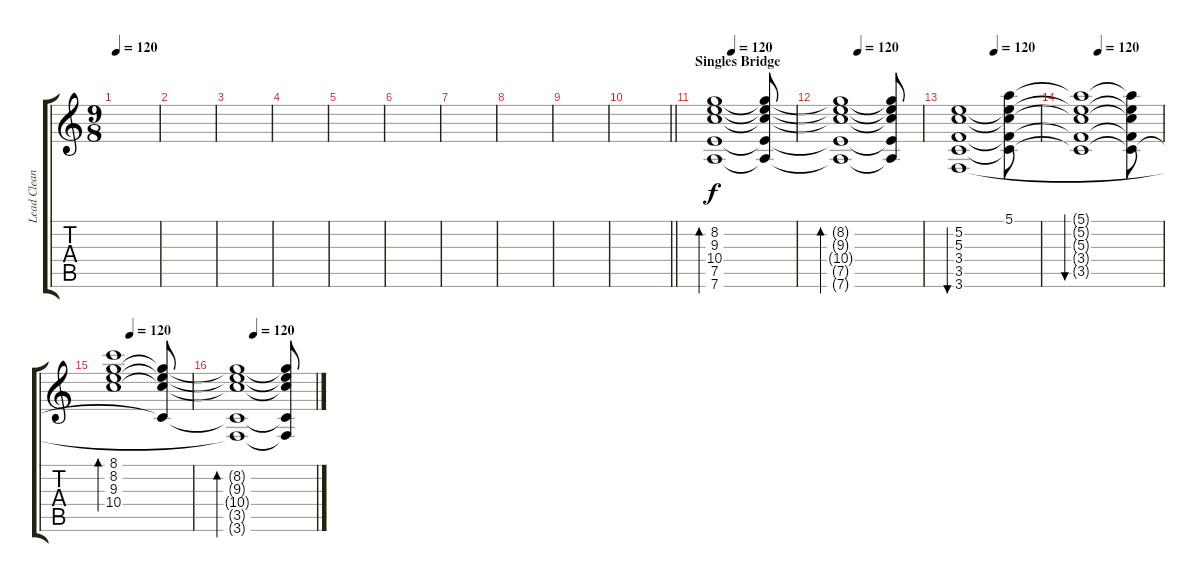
\track ("Lead Clean" "Lead Clean") {instrument electricguitarjazz}
\staff {score tabs}
\tuning (E4 B3 G3 D3 A2 D2) {hide}
\ts (9 8)
\tempo 120
\clef g2
\ks c
|
|
|
|
|
|
|
|
|
\barLineRight lightlight
|
\section ("" "Singles Bridge")
\tempo (120 0.2222222222222222)
(8.2 9.3 10.4 7.5 7.6).1{bd 240 dy f} (8.2{t} 9.3{t} 10.4{t} 7.5{t} 7.6{t}).8 |
\tempo (120 0.2222222222222222)
(8.2{t} 9.3{t} 10.4{t} 7.5{t} 7.6{t}).1{bd 240} (8.2{t} 9.3{t} 10.4{t} 7.5{t} 7.6{t}).8 |
\tempo (120 0.4444444444444444)
(5.2 5.3 3.4 3.5 3.6).1{bu 240} (5.1 5.2{t} 5.3{t} 3.4{t} 3.5{t}).8 |
\tempo (120 0.2222222222222222)
(5.1{t} 5.2{t} 5.3{t} 3.4{t} 3.5{t}).1{bu 240} (5.1{t} 5.2{t} 5.3{t} 3.4{t} 3.5{t}).8 |
\tempo (120 0.2222222222222222)
(8.1 8.2 9.3 10.4).1{bd 240} (8.2{t} 9.3{t} 10.4{t} 3.5{t}).8 |
\tempo (120 0.2222222222222222)
(8.2{t} 9.3{t} 10.4{t} 3.5{t} 3.6{t}).1{bd 240} (8.2{t} 9.3{t} 10.4{t} 3.5{t} 3.6{t}).8
